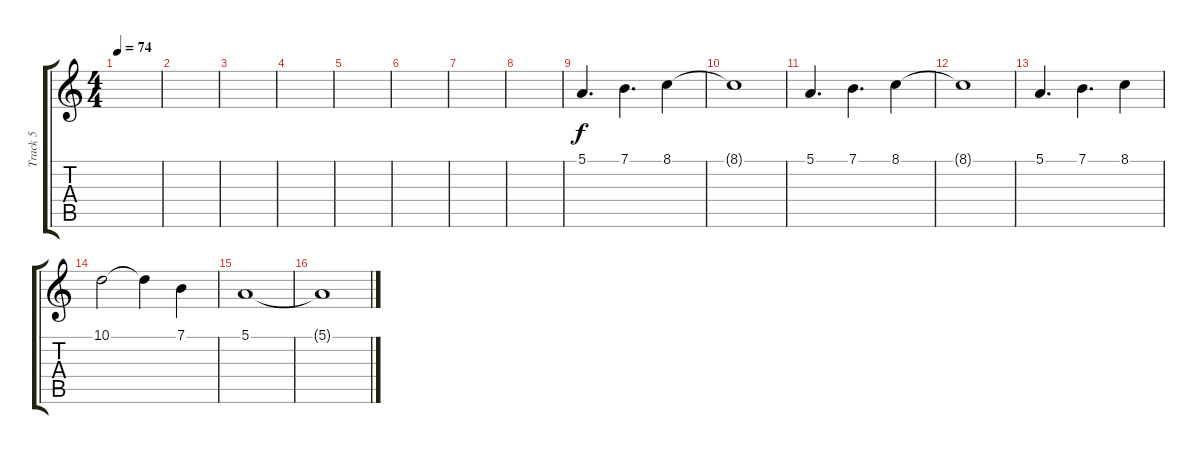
\track ("Track 5" "Track 5") {instrument vibraphone}
\staff {score tabs}
\tuning (E4 B3 G3 D3 A2 E2) {hide}
\ts (4 4)
\tempo 74
\clef g2
\ks c
|
|
|
|
|
|
|
|
5.1.4{d} 7.1.4{d} 8.1.4 |
8.1{t}.1 |
5.1.4{d} 7.1.4{d} 8.1.4 |
8.1{t}.1 |
5.1.4{d} 7.1.4{d} 8.1.4 |
10.1.2 10.1{t}.4 7.1.4 |
5.1.1 |
5.1{t}.1
